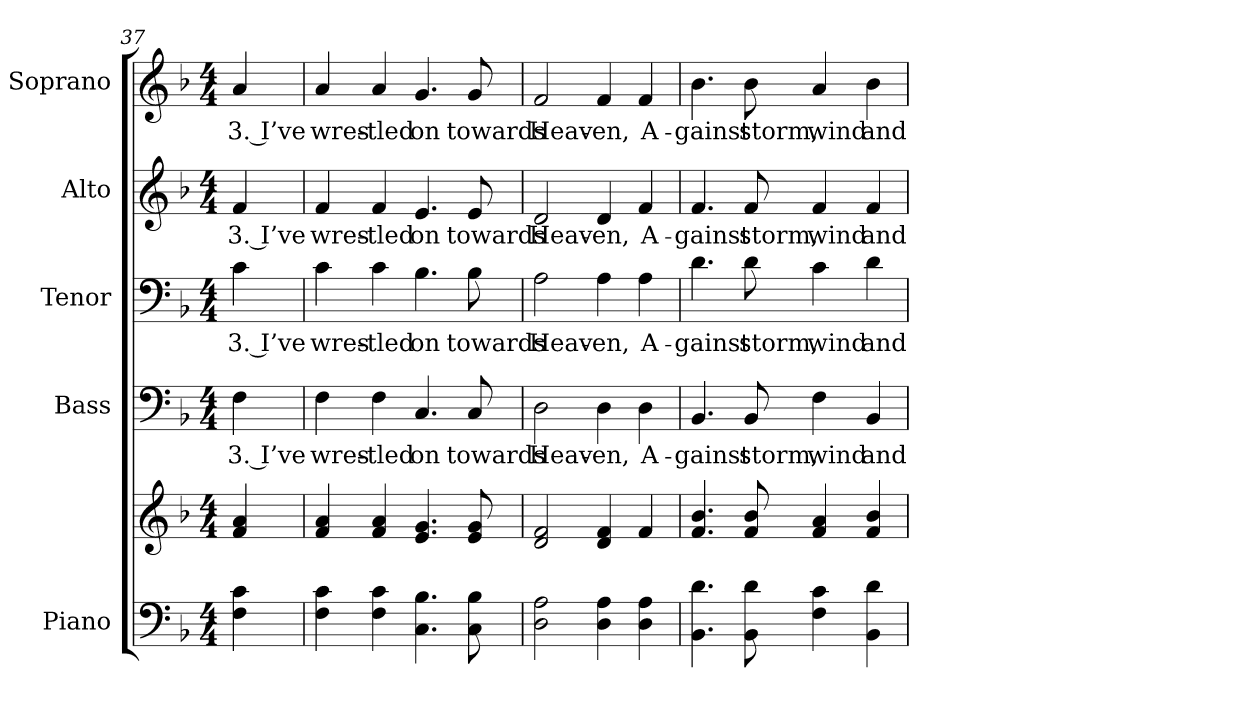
**kern	**kern	**kern	**text	**kern	**text	**kern	**text	**kern	**text
*part5	*part5	*part4	*part4	*part3	*part3	*part2	*part2	*part1	*part1
*staff6	*staff5	*staff4	*staff4	*staff3	*staff3	*staff2	*staff2	*staff1	*staff1
*I"Piano	*	*I"Bass	*	*I"Tenor	*	*I"Alto	*	*I"Soprano	*
*I'Pno.	*	*I'B.	*	*I'T.	*	*I'A.	*	*I'S.	*
*clefF4	*clefG2	*clefF4	*	*clefF4	*	*clefG2	*	*clefG2	*
*k[b-]	*k[b-]	*k[b-]	*	*k[b-]	*	*k[b-]	*	*k[b-]	*
*F:	*F:	*F:	*	*F:	*	*F:	*	*F:	*
*M4/4	*M4/4	*M4/4	*	*M4/4	*	*M4/4	*	*M4/4	*
=37	=37	=37	=37	=37	=37	=37	=37	=37	=37
!	!	!	!LO:LY:b:color=#000000	!	!	!	!	!	!
!	!	!	!	!	!LO:LY:b:color=#000000	!	!	!	!
!	!	!	!	!	!	!	!LO:LY:b:color=#000000	!	!
!	!	!	!	!	!	!	!	!	!LO:LY:b:color=#000000
4Fi\ 4ci	4fi/ 4ai	4Fi\	3. I’ve	4ci\	3. I’ve	4fi/	3. I’ve	4ai/	3. I’ve
!!LO:PB:g=z
=38	=38	=38	=38	=38	=38	=38	=38	=38	=38
!	!	!	!LO:LY:b:color=#000000	!	!	!	!	!	!
!	!	!	!	!	!LO:LY:b:color=#000000	!	!	!	!
!	!	!	!	!	!	!	!LO:LY:b:color=#000000	!	!
!	!	!	!	!	!	!	!	!	!LO:LY:b:color=#000000
4Fi\ 4ci	4fi/ 4ai	4Fi\	wres-	4ci\	wres-	4fi/	wres-	4ai/	wres-
!	!	!	!LO:LY:b:color=#000000	!	!	!	!	!	!
!	!	!	!	!	!LO:LY:b:color=#000000	!	!	!	!
!	!	!	!	!	!	!	!LO:LY:b:color=#000000	!	!
!	!	!	!	!	!	!	!	!	!LO:LY:b:color=#000000
4Fi\ 4ci	4fi/ 4ai	4Fi\	-tled	4ci\	-tled	4fi/	-tled	4ai/	-tled
!	!	!	!LO:LY:b:color=#000000	!	!	!	!	!	!
!	!	!	!	!	!LO:LY:b:color=#000000	!	!	!	!
!	!	!	!	!	!	!	!LO:LY:b:color=#000000	!	!
!	!	!	!	!	!	!	!	!	!LO:LY:b:color=#000000
4.Ci\ 4.B-i	4.ei/ 4.gi	4.Ci/	on	4.B-i\	on	4.ei/	on	4.gi/	on
!	!	!	!LO:LY:b:color=#000000	!	!	!	!	!	!
!	!	!	!	!	!LO:LY:b:color=#000000	!	!	!	!
!	!	!	!	!	!	!	!LO:LY:b:color=#000000	!	!
!	!	!	!	!	!	!	!	!	!LO:LY:b:color=#000000
8Ci\ 8B-i	8ei/ 8gi	8Ci/	towards	8B-i\	towards	8ei/	towards	8gi/	towards
=39	=39	=39	=39	=39	=39	=39	=39	=39	=39
!	!	!	!LO:LY:b:color=#000000	!	!	!	!	!	!
!	!	!	!	!	!LO:LY:b:color=#000000	!	!	!	!
!	!	!	!	!	!	!	!LO:LY:b:color=#000000	!	!
!	!	!	!	!	!	!	!	!	!LO:LY:b:color=#000000
2Di\ 2Ai	2di/ 2fi	2Di\	Heav-	2Ai\	Heav-	2di/	Heav-	2fi/	Heav-
!	!	!	!LO:LY:b:color=#000000	!	!	!	!	!	!
!	!	!	!	!	!LO:LY:b:color=#000000	!	!	!	!
!	!	!	!	!	!	!	!LO:LY:b:color=#000000	!	!
!	!	!	!	!	!	!	!	!	!LO:LY:b:color=#000000
4Di\ 4Ai	4di/ 4fi	4Di\	-en,	4Ai\	-en,	4di/	-en,	4fi/	-en,
!	!	!	!LO:LY:b:color=#000000	!	!	!	!	!	!
!	!	!	!	!	!LO:LY:b:color=#000000	!	!	!	!
!	!	!	!	!	!	!	!LO:LY:b:color=#000000	!	!
!	!	!	!	!	!	!	!	!	!LO:LY:b:color=#000000
4Di\ 4Ai	4fi/	4Di\	A-	4Ai\	A-	4fi/	A-	4fi/	A-
!!LO:PB:g=z
=40	=40	=40	=40	=40	=40	=40	=40	=40	=40
!	!	!	!LO:LY:b:color=#000000	!	!	!	!	!	!
!	!	!	!	!	!LO:LY:b:color=#000000	!	!	!	!
!	!	!	!	!	!	!	!LO:LY:b:color=#000000	!	!
!	!	!	!	!	!	!	!	!	!LO:LY:b:color=#000000
4.BB-i\ 4.di	4.fi/ 4.b-i	4.BB-i/	-gainst	4.di\	-gainst	4.fi/	-gainst	4.b-i\	-gainst
!	!	!	!LO:LY:b:color=#000000	!	!	!	!	!	!
!	!	!	!	!	!LO:LY:b:color=#000000	!	!	!	!
!	!	!	!	!	!	!	!LO:LY:b:color=#000000	!	!
!	!	!	!	!	!	!	!	!	!LO:LY:b:color=#000000
8BB-i\ 8di	8fi/ 8b-i	8BB-i/	storm,	8di\	storm,	8fi/	storm,	8b-i\	storm,
!	!	!	!LO:LY:b:color=#000000	!	!	!	!	!	!
!	!	!	!	!	!LO:LY:b:color=#000000	!	!	!	!
!	!	!	!	!	!	!	!LO:LY:b:color=#000000	!	!
!	!	!	!	!	!	!	!	!	!LO:LY:b:color=#000000
4Fi\ 4ci	4fi/ 4ai	4Fi\	wind	4ci\	wind	4fi/	wind	4ai/	wind
!	!	!	!LO:LY:b:color=#000000	!	!	!	!	!	!
!	!	!	!	!	!LO:LY:b:color=#000000	!	!	!	!
!	!	!	!	!	!	!	!LO:LY:b:color=#000000	!	!
!	!	!	!	!	!	!	!	!	!LO:LY:b:color=#000000
4BB-i\ 4di	4fi/ 4b-i	4BB-i/	and	4di\	and	4fi/	and	4b-i\	and
=	=	=	=	=	=	=	=	=	=
*-	*-	*-	*-	*-	*-	*-	*-	*-	*-
